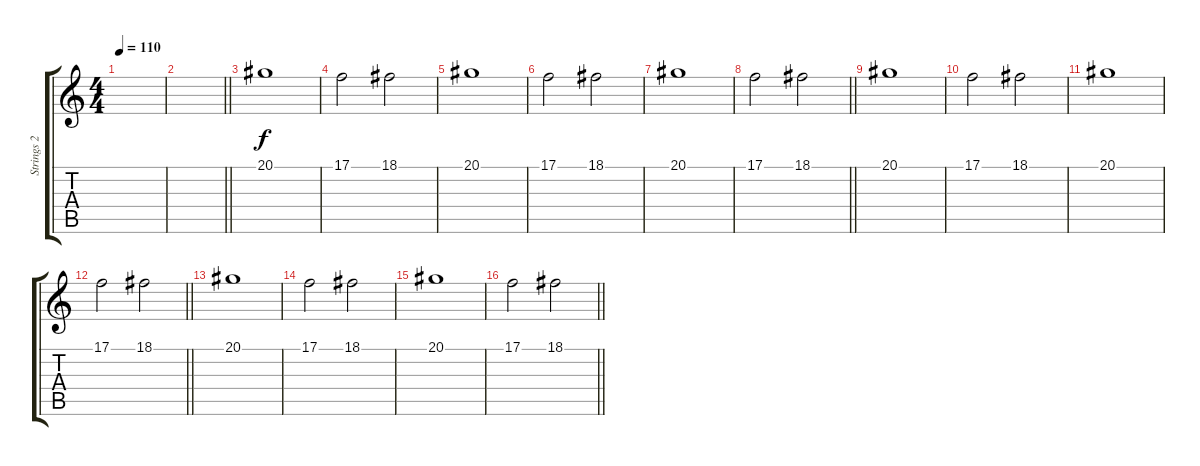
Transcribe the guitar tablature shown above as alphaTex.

\track ("Strings 2" "Strings 2") {instrument stringensemble2}
\staff {score tabs}
\tuning (C4 G3 Eb3 Bb2 F2 C2) {hide}
\ts (4 4)
\section ("" "")
\tempo 110
\clef g2
\ks c
|
\barLineRight lightlight
|
\section ("" "")
20.1.1{dy f} |
17.1.2 18.1.2 |
20.1.1 |
17.1.2 18.1.2 |
20.1.1 |
\barLineRight lightlight
17.1.2 18.1.2 |
\section ("" "")
20.1.1 |
17.1.2 18.1.2 |
20.1.1 |
\barLineRight lightlight
17.1.2 18.1.2 |
\section ("" "")
20.1.1 |
17.1.2 18.1.2 |
20.1.1 |
\barLineRight lightlight
17.1.2 18.1.2
